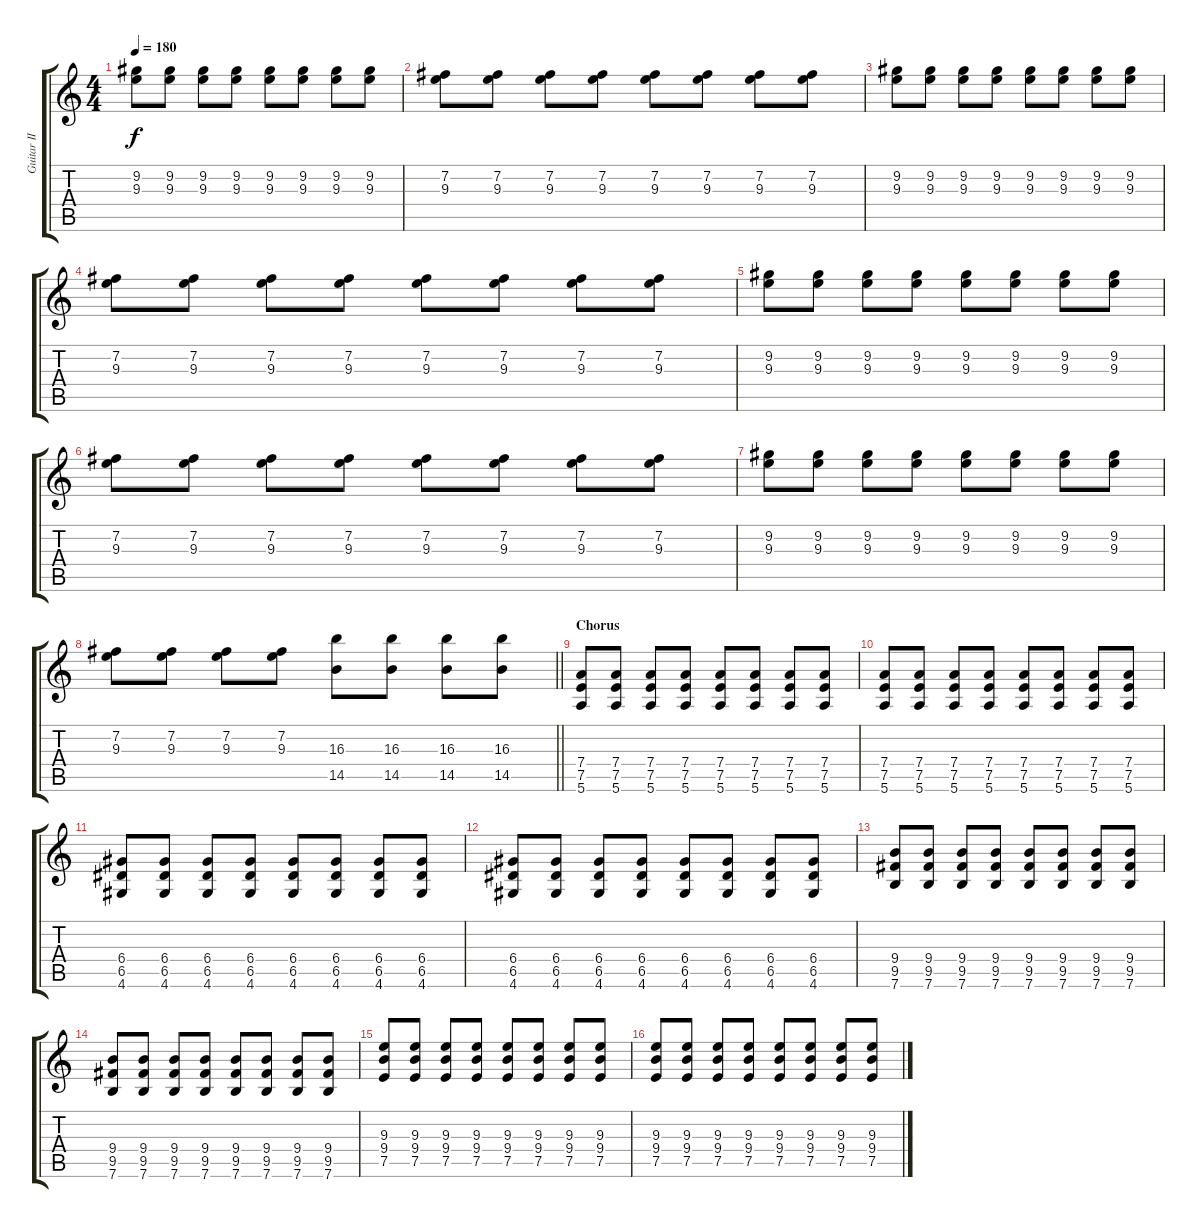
\track ("Guitar II" "Guitar II") {instrument distortionguitar}
\staff {score tabs}
\tuning (E4 B3 G3 D3 A2 E2) {hide}
\ts (4 4)
\tempo 180
\clef g2
\ks c
(9.2 9.3).8{dy f volume 11 instrument distortionguitar} (9.2 9.3).8 (9.2 9.3).8 (9.2 9.3).8 (9.2 9.3).8 (9.2 9.3).8 (9.2 9.3).8 (9.2 9.3).8 |
(7.2 9.3).8 (7.2 9.3).8 (7.2 9.3).8 (7.2 9.3).8 (7.2 9.3).8 (7.2 9.3).8 (7.2 9.3).8 (7.2 9.3).8 |
(9.2 9.3).8 (9.2 9.3).8 (9.2 9.3).8 (9.2 9.3).8 (9.2 9.3).8 (9.2 9.3).8 (9.2 9.3).8 (9.2 9.3).8 |
(7.2 9.3).8 (7.2 9.3).8 (7.2 9.3).8 (7.2 9.3).8 (7.2 9.3).8 (7.2 9.3).8 (7.2 9.3).8 (7.2 9.3).8 |
(9.2 9.3).8 (9.2 9.3).8 (9.2 9.3).8 (9.2 9.3).8 (9.2 9.3).8 (9.2 9.3).8 (9.2 9.3).8 (9.2 9.3).8 |
(7.2 9.3).8 (7.2 9.3).8 (7.2 9.3).8 (7.2 9.3).8 (7.2 9.3).8 (7.2 9.3).8 (7.2 9.3).8 (7.2 9.3).8 |
(9.2 9.3).8 (9.2 9.3).8 (9.2 9.3).8 (9.2 9.3).8 (9.2 9.3).8 (9.2 9.3).8 (9.2 9.3).8 (9.2 9.3).8 |
\barLineRight lightlight
(7.2 9.3).8 (7.2 9.3).8 (7.2 9.3).8 (7.2 9.3).8 (16.3 14.5).8{volume 16 instrument distortionguitar} (16.3 14.5).8 (16.3 14.5).8 (16.3 14.5).8 |
\section ("" "Chorus")
(7.4 7.5 5.6).8{volume 12 instrument overdrivenguitar} (7.4 7.5 5.6).8 (7.4 7.5 5.6).8 (7.4 7.5 5.6).8 (7.4 7.5 5.6).8 (7.4 7.5 5.6).8 (7.4 7.5 5.6).8 (7.4 7.5 5.6).8 |
(7.4 7.5 5.6).8 (7.4 7.5 5.6).8 (7.4 7.5 5.6).8 (7.4 7.5 5.6).8 (7.4 7.5 5.6).8 (7.4 7.5 5.6).8 (7.4 7.5 5.6).8 (7.4 7.5 5.6).8 |
(6.4 6.5 4.6).8 (6.4 6.5 4.6).8 (6.4 6.5 4.6).8 (6.4 6.5 4.6).8 (6.4 6.5 4.6).8 (6.4 6.5 4.6).8 (6.4 6.5 4.6).8 (6.4 6.5 4.6).8 |
(6.4 6.5 4.6).8 (6.4 6.5 4.6).8 (6.4 6.5 4.6).8 (6.4 6.5 4.6).8 (6.4 6.5 4.6).8 (6.4 6.5 4.6).8 (6.4 6.5 4.6).8 (6.4 6.5 4.6).8 |
(9.4 9.5 7.6).8 (9.4 9.5 7.6).8 (9.4 9.5 7.6).8 (9.4 9.5 7.6).8 (9.4 9.5 7.6).8 (9.4 9.5 7.6).8 (9.4 9.5 7.6).8 (9.4 9.5 7.6).8 |
(9.4 9.5 7.6).8 (9.4 9.5 7.6).8 (9.4 9.5 7.6).8 (9.4 9.5 7.6).8 (9.4 9.5 7.6).8 (9.4 9.5 7.6).8 (9.4 9.5 7.6).8 (9.4 9.5 7.6).8 |
(9.3 9.4 7.5).8 (9.3 9.4 7.5).8 (9.3 9.4 7.5).8 (9.3 9.4 7.5).8 (9.3 9.4 7.5).8 (9.3 9.4 7.5).8 (9.3 9.4 7.5).8 (9.3 9.4 7.5).8 |
(9.3 9.4 7.5).8 (9.3 9.4 7.5).8 (9.3 9.4 7.5).8 (9.3 9.4 7.5).8 (9.3 9.4 7.5).8 (9.3 9.4 7.5).8 (9.3 9.4 7.5).8 (9.3 9.4 7.5).8
